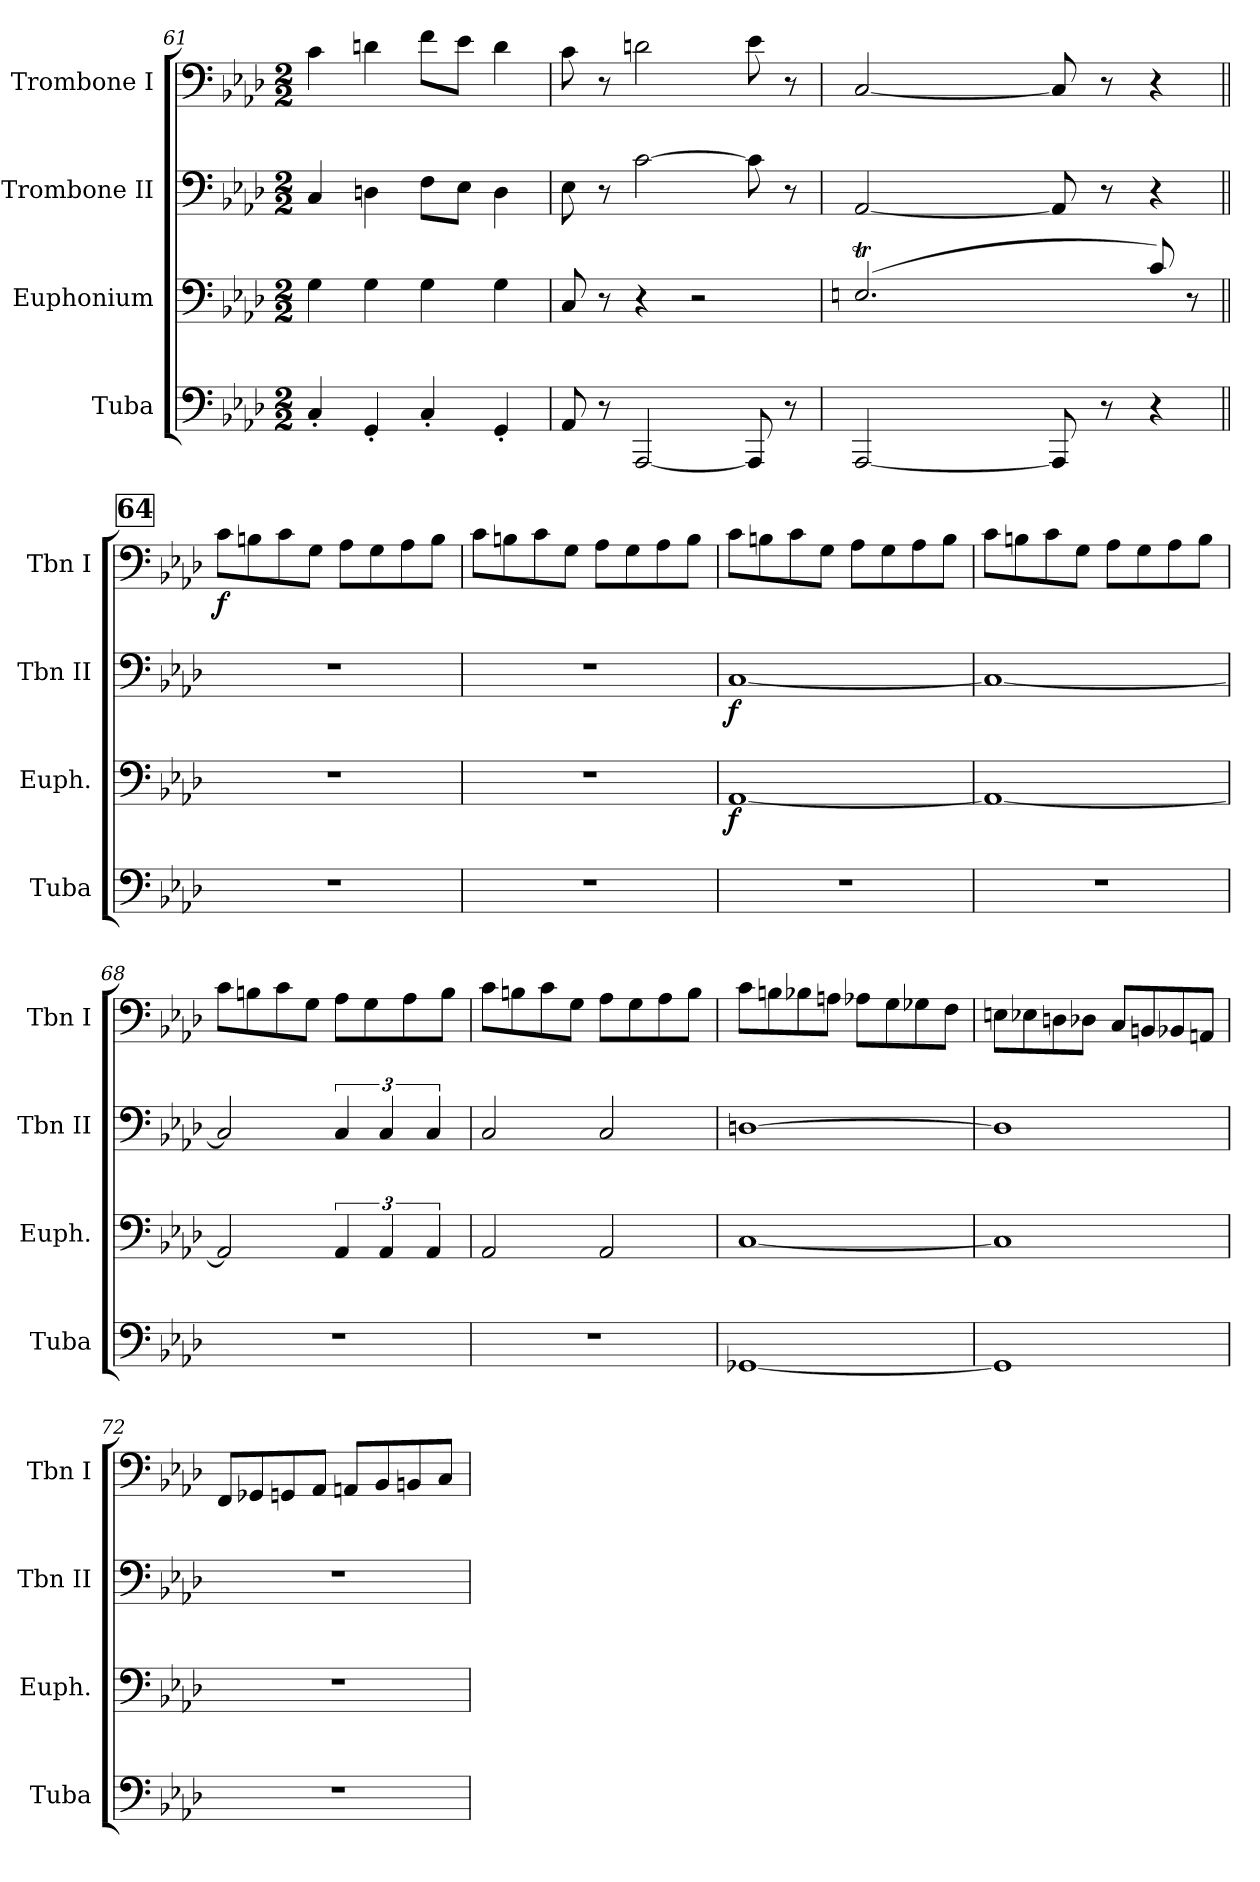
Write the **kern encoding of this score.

**kern	**kern	**dynam	**kern	**dynam	**kern	**dynam
*part4	*part3	*part3	*part2	*part2	*part1	*part1
*staff4	*staff3	*staff3	*staff2	*staff2	*staff1	*staff1
*I"Tuba	*I"Euphonium	*	*I"Trombone II	*	*I"Trombone I	*
*I'Tuba	*I'Euph.	*	*I'Tbn II	*	*I'Tbn I	*
!!LO:PB:g=z
*clefF4	*clefF4	*	*clefF4	*	*clefF4	*
*k[b-e-a-d-]	*k[b-e-a-d-]	*	*k[b-e-a-d-]	*	*k[b-e-a-d-]	*
*A-:	*A-:	*	*A-:	*	*A-:	*
*M2/2	*M2/2	*	*M2/2	*	*M2/2	*
=61	=61	=61	=61	=61	=61	=61
4C'/	4G\	.	4C/	.	4c\	.
4GG'/	4G\	.	4Dn\	.	4dn\	.
4C'/	4G\	.	8F\L	.	8f\L	.
.	.	.	8E-\J	.	8e-\J	.
4GG'/	4G\	.	4D\	.	4d\	.
=62	=62	=62	=62	=62	=62	=62
8AA-/	8C/	.	8E-\	.	8c\	.
8r	8r	.	8r	.	8r	.
[2AAA-/	4r	.	[2c\	.	2dn\	.
.	2r	.	.	.	.	.
8AAA-/]	.	.	8c\]	.	8e-\	.
8r	.	.	8r	.	8r	.
=63	=63	=63	=63	=63	=63	=63
*	*^	*	*	*	*	*
[2AAA-/	(2.Ent/	16ELLyy	.	[2AA-/	.	[2C/	.
.	.	16Fyy	.	.	.	.	.
.	.	16Eyy	.	.	.	.	.
.	.	16FJJyy	.	.	.	.	.
.	.	16ELLyy	.	.	.	.	.
.	.	16Fyy	.	.	.	.	.
.	.	16Eyy	.	.	.	.	.
.	.	16Fyy	.	.	.	.	.
8AAA-/]	.	16Eyy	.	8AA-/]	.	8C/]	.
.	.	16Fyy	.	.	.	.	.
8r	.	16Eyy	.	8r	.	8r	.
.	.	16FJJyy	.	.	.	.	.
4r	8c/)	4ryy	.	4r	.	4r	.
.	8r	.	.	.	.	.	.
*	*v	*v	*	*	*	*	*
!!LO:REH:place=s1:a:t=64
=64||	=64||	=64||	=64||	=64||	=64||	=64||
!	!	!	!	!	!	!LO:DY:b
1r	1r	.	1r	.	8c\L	f
.	.	.	.	.	8Bn\	.
.	.	.	.	.	8c\	.
.	.	.	.	.	8G\J	.
.	.	.	.	.	8A-\L	.
.	.	.	.	.	8G\	.
.	.	.	.	.	8A-\	.
.	.	.	.	.	8B\J	.
!!LO:LB:g=z
=65	=65	=65	=65	=65	=65	=65
1r	1r	.	1r	.	8c\L	.
.	.	.	.	.	8Bn\	.
.	.	.	.	.	8c\	.
.	.	.	.	.	8G\J	.
.	.	.	.	.	8A-\L	.
.	.	.	.	.	8G\	.
.	.	.	.	.	8A-\	.
.	.	.	.	.	8B\J	.
=66	=66	=66	=66	=66	=66	=66
!	!	!LO:DY:b	!	!LO:DY:b	!	!
1r	[1AA-	f	[1C	f	8c\L	.
.	.	.	.	.	8Bn\	.
.	.	.	.	.	8c\	.
.	.	.	.	.	8G\J	.
.	.	.	.	.	8A-\L	.
.	.	.	.	.	8G\	.
.	.	.	.	.	8A-\	.
.	.	.	.	.	8B\J	.
=67	=67	=67	=67	=67	=67	=67
1r	1AA-_	.	1C_	.	8c\L	.
.	.	.	.	.	8Bn\	.
.	.	.	.	.	8c\	.
.	.	.	.	.	8G\J	.
.	.	.	.	.	8A-\L	.
.	.	.	.	.	8G\	.
.	.	.	.	.	8A-\	.
.	.	.	.	.	8B\J	.
=68	=68	=68	=68	=68	=68	=68
1r	2AA-/]	.	2C/]	.	8c\L	.
.	.	.	.	.	8Bn\	.
.	.	.	.	.	8c\	.
.	.	.	.	.	8G\J	.
.	6AA-/	.	6C/	.	8A-\L	.
.	.	.	.	.	8G\	.
.	6AA-/	.	6C/	.	.	.
.	.	.	.	.	8A-\	.
.	6AA-/	.	6C/	.	.	.
.	.	.	.	.	8B\J	.
!!LO:LB:g=z
=69	=69	=69	=69	=69	=69	=69
1r	2AA-/	.	2C/	.	8c\L	.
.	.	.	.	.	8Bn\	.
.	.	.	.	.	8c\	.
.	.	.	.	.	8G\J	.
.	2AA-/	.	2C/	.	8A-\L	.
.	.	.	.	.	8G\	.
.	.	.	.	.	8A-\	.
.	.	.	.	.	8B\J	.
=70	=70	=70	=70	=70	=70	=70
[1GG-X	[1C	.	[1Dn	.	8c\L	.
.	.	.	.	.	8Bn\	.
.	.	.	.	.	8B-X\	.
.	.	.	.	.	8An\J	.
.	.	.	.	.	8A-X\L	.
.	.	.	.	.	8G\	.
.	.	.	.	.	8G-X\	.
.	.	.	.	.	8F\J	.
=71	=71	=71	=71	=71	=71	=71
1GG-]	1C]	.	1D]	.	8En\L	.
.	.	.	.	.	8E-X\	.
.	.	.	.	.	8Dn\	.
.	.	.	.	.	8D-X\J	.
.	.	.	.	.	8C/L	.
.	.	.	.	.	8BBn/	.
.	.	.	.	.	8BB-X/	.
.	.	.	.	.	8AAn/J	.
!!LO:PB:g=z
=72	=72	=72	=72	=72	=72	=72
1r	1r	.	1r	.	8FF/L	.
.	.	.	.	.	8GG-X/	.
.	.	.	.	.	8GGn/	.
.	.	.	.	.	8AA-/J	.
.	.	.	.	.	8AAn/L	.
.	.	.	.	.	8BB-/	.
.	.	.	.	.	8BBn/	.
.	.	.	.	.	8C/J	.
=	=	=	=	=	=	=
*-	*-	*-	*-	*-	*-	*-
